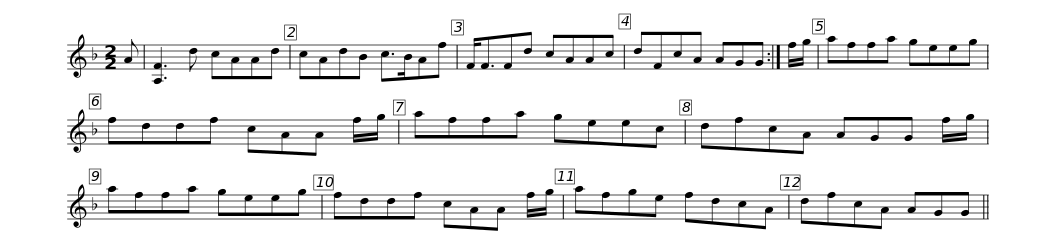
X:1
L:1/8
M:2/2
I:linebreak $
K:F
V:1 treble
V:1
 A | [A,F]3 d cAAd | cAdB c>BAf | F<FFd cAAc | dFcA AGG :| %5
 f/g/ | affa geeg |$ fddf cAA f/g/ | affa geec | dfcA AGG f/g/ | %10
 affa geeg | fddf cAA f/g/ |$ afge fdcA | dfcA AGG || %14
